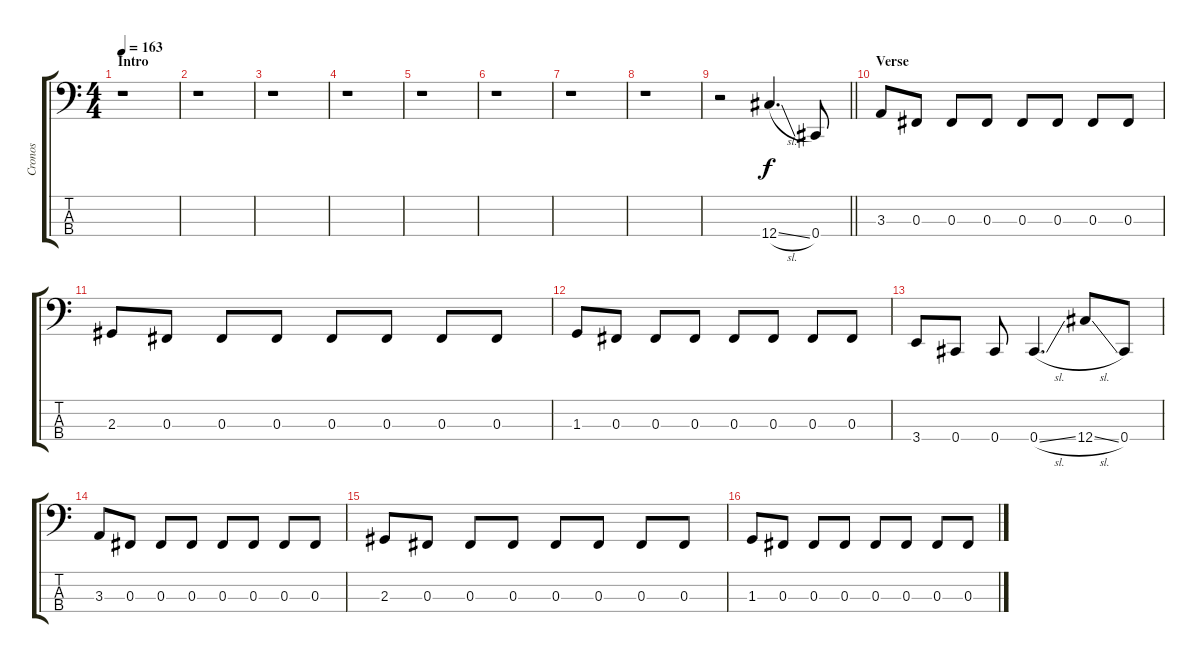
\track ("Cronos" "Cronos") {instrument electricbasspick}
\staff {score tabs}
\tuning (E2 B1 Gb1 Db1) {hide}
\ts (4 4)
\section ("" "Intro")
\tempo 163
\clef f4
\ks c
r.1{dy f instrument electricbasspick} |
r.1 |
r.1 |
r.1 |
r.1 |
r.1 |
r.1 |
r.1 |
\barLineRight lightlight
r.2 12.4{sl}.4{d} 0.4.8 |
\section ("" "Verse")
3.3.8 0.3.8 0.3.8 0.3.8 0.3.8 0.3.8 0.3.8 0.3.8 |
2.3.8 0.3.8 0.3.8 0.3.8 0.3.8 0.3.8 0.3.8 0.3.8 |
1.3.8 0.3.8 0.3.8 0.3.8 0.3.8 0.3.8 0.3.8 0.3.8 |
3.4.8 0.4.8 0.4.8 0.4{sl}.4{d} 12.4{sl}.8 0.4.8 |
3.3.8 0.3.8 0.3.8 0.3.8 0.3.8 0.3.8 0.3.8 0.3.8 |
2.3.8 0.3.8 0.3.8 0.3.8 0.3.8 0.3.8 0.3.8 0.3.8 |
1.3.8 0.3.8 0.3.8 0.3.8 0.3.8 0.3.8 0.3.8 0.3.8
